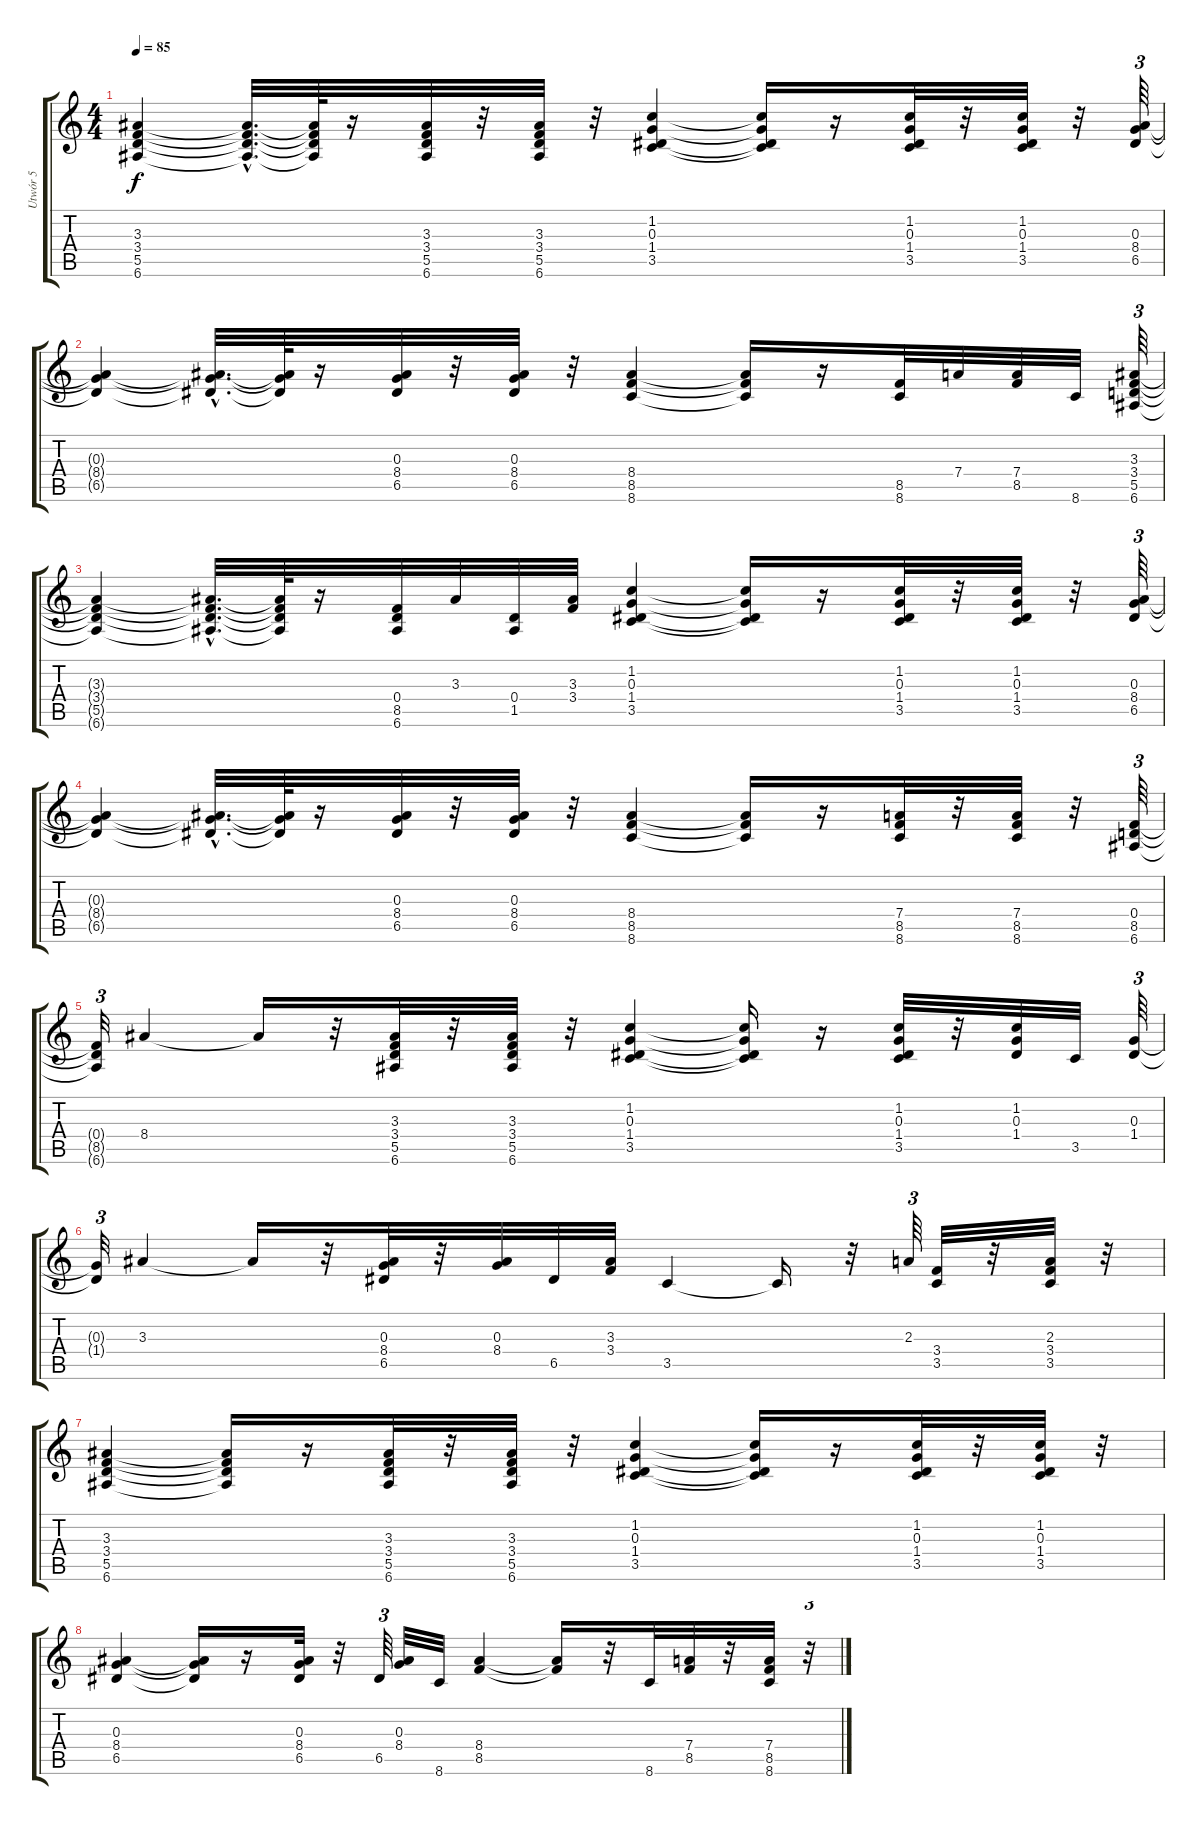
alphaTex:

\track ("Utwór 5" "Utwór 5") {instrument distortionguitar}
\staff {score tabs}
\tuning (E4 B3 G3 D3 A2 E2) {hide}
\ts (4 4)
\tempo 85
\clef g2
\ks c
(3.3{t} 3.4{t} 5.5{t} 6.6{t}).4{dy f} (3.3{hac t} 3.4{hac t} 5.5{hac t} 6.6{hac t}).32{d} (3.3{t} 3.4{t} 5.5{t} 6.6{t}).64 r.16 (3.3 3.4 5.5 6.6).32 r.32 (3.3 3.4 5.5 6.6).32 r.32 (1.2 0.3 1.4 3.5).4 (1.2{t} 0.3{t} 1.4{t} 3.5{t}).16 r.16 (1.2 0.3 1.4 3.5).32 r.32 (1.2 0.3 1.4 3.5).32 r.32 (0.3 8.4 6.5).64{tu (3 2)} |
(0.3{t} 8.4{t} 6.5{t}).4 (0.3{hac t} 8.4{hac t} 6.5{hac t}).32{d} (0.3{t} 8.4{t} 6.5{t}).64 r.16 (0.3 8.4 6.5).32 r.32 (0.3 8.4 6.5).32 r.32 (8.4 8.5 8.6).4 (8.4{t} 8.5{t} 8.6{t}).16 r.16 (8.5 8.6).32 7.4.32 (7.4 8.5).32 8.6.32 (3.3 3.4 5.5 6.6).64{tu (3 2)} |
(3.3{t} 3.4{t} 5.5{t} 6.6{t}).4 (3.3{hac t} 3.4{hac t} 5.5{hac t} 6.6{hac t}).32{d} (3.3{t} 3.4{t} 5.5{t} 6.6{t}).64 r.16 (0.4 8.5 6.6).32 3.3.32 (0.4 1.5).32 (3.3 3.4).32 (1.2 0.3 1.4 3.5).4 (1.2{t} 0.3{t} 1.4{t} 3.5{t}).16 r.16 (1.2 0.3 1.4 3.5).32 r.32 (1.2 0.3 1.4 3.5).32 r.32 (0.3 8.4 6.5).64{tu (3 2)} |
(0.3{t} 8.4{t} 6.5{t}).4 (0.3{hac t} 8.4{hac t} 6.5{hac t}).32{d} (0.3{t} 8.4{t} 6.5{t}).64 r.16 (0.3 8.4 6.5).32 r.32 (0.3 8.4 6.5).32 r.32 (8.4 8.5 8.6).4 (8.4{t} 8.5{t} 8.6{t}).16 r.16 (7.4 8.5 8.6).32 r.32 (7.4 8.5 8.6).32 r.32 (0.4 8.5 6.6).64{tu (3 2)} |
(0.4{t} 8.5{t} 6.6{t}).32{tu (3 2)} 8.4.4 8.4{t}.16 r.32 (3.3 3.4 5.5 6.6).32 r.32 (3.3 3.4 5.5 6.6).32 r.32 (1.2 0.3 1.4 3.5).4 (1.2{t} 0.3{t} 1.4{t} 3.5{t}).16 r.16 (1.2 0.3 1.4 3.5).32 r.32 (1.2 0.3 1.4).32 3.5.32 (0.3 1.4).64{tu (3 2)} |
(0.3{t} 1.4{t}).32{tu (3 2)} 3.3.4 3.3{t}.16 r.32 (0.3 8.4 6.5).32 r.32 (0.3 8.4).32 6.5.32 (3.3 3.4).32 3.5.4 3.5{t}.16 r.32 2.3.64{tu (3 2)} (3.4 3.5).32 r.32 (2.3 3.4 3.5).32 r.32 |
(3.3 3.4 5.5 6.6).4 (3.3{t} 3.4{t} 5.5{t} 6.6{t}).16 r.16 (3.3 3.4 5.5 6.6).32 r.32 (3.3 3.4 5.5 6.6).32 r.32 (1.2 0.3 1.4 3.5).4 (1.2{t} 0.3{t} 1.4{t} 3.5{t}).16 r.16 (1.2 0.3 1.4 3.5).32 r.32 (1.2 0.3 1.4 3.5).32 r.32 |
(0.3 8.4 6.5).4 (0.3{t} 8.4{t} 6.5{t}).16 r.16 (0.3 8.4 6.5).32 r.32 6.5.64{tu (3 2)} (0.3 8.4).32 8.6.32 (8.4 8.5).4 (8.4{t} 8.5{t}).16 r.32 8.6.32 (7.4 8.5).32 r.32 (7.4 8.5 8.6).32 r.32{tu (3 2)}
